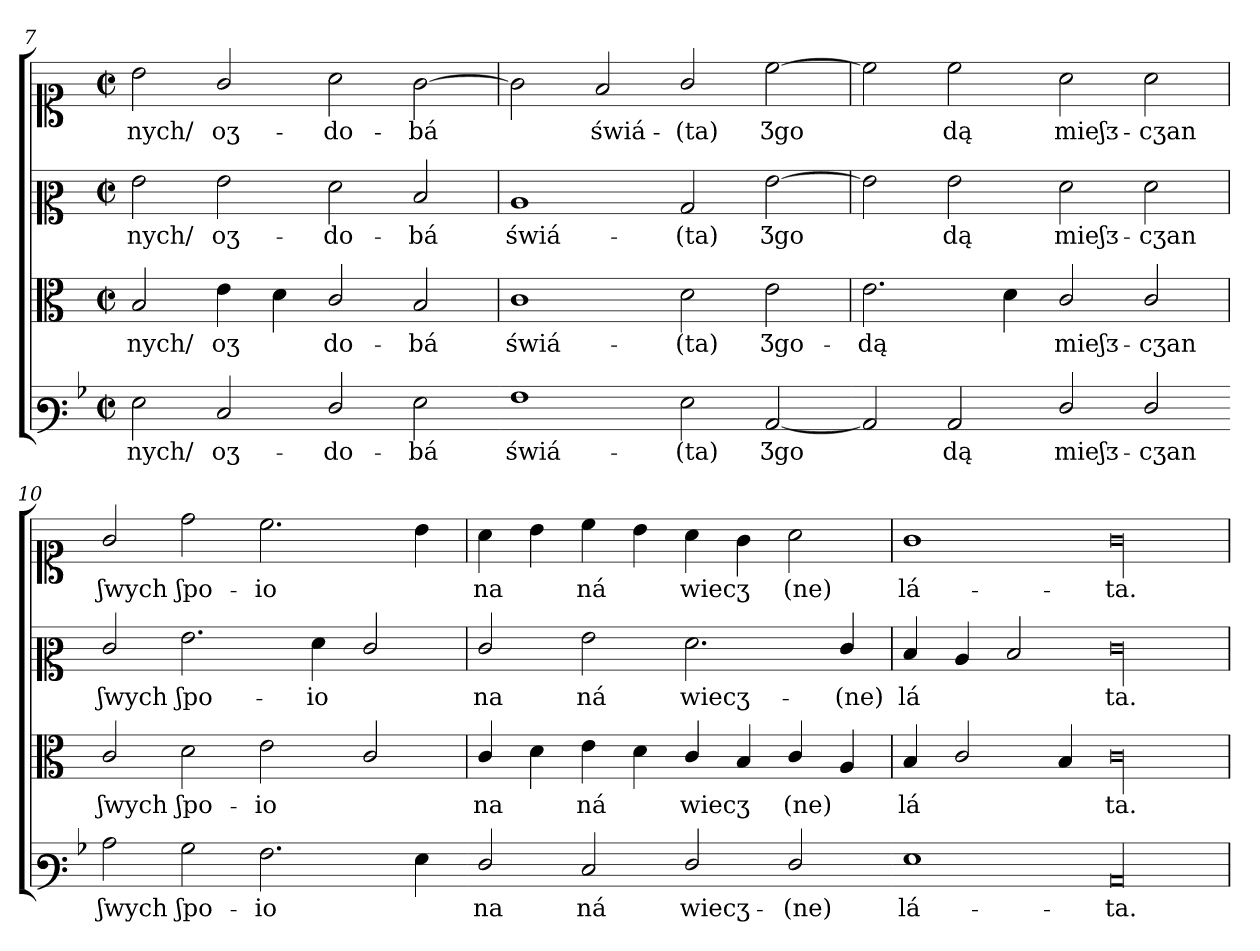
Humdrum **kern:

**kern	**text	**kern	**text	**kern	**text	**kern	**text
*part4	*part4	*part3	*part3	*part2	*part2	*part1	*part1
*staff4	*staff4	*staff3	*staff3	*staff2	*staff2	*staff1	*staff1
*clefF3	*	*clefC3	*	*clefC2	*	*clefC1	*
*k[b-]	*	*k[]	*	*k[]	*	*k[]	*
*M4/2	*	*M4/2	*	*M4/2	*	*M4/2	*
*met(c|)	*	*met(c|)	*	*met(c|)	*	*met(c|)	*
=7	=7	=7	=7	=7	=7	=7	=7
2G	-nych/	2B	-nych/	2g	-nych/	2b	-nych/
2E	oӡ-	4e	oӡ	2g	oӡ-	2g/	oӡ-
.	.	4d	.	.	.	.	.
2F/	-do-	2c/	do-	2f	-do-	2a	-do-
2G	-bá	2B	-bá	2d	-bá	[2g	-bá
=8-	=8	=8	=8	=8	=8	=8	=8
1A	świá-	1c	świá-	1c	świá-	2g]	.
.	.	.	.	.	.	2f	świá-
2G	-(ta)	2d	-(ta)	2B	-(ta)	2g/	-(ta)
[2C	Ӡgo	2e	Ӡgo-	[2g	Ӡgo	[2cc	Ӡgo
=9-	=9	=9	=9	=9	=9	=9	=9
2C]	.	2.e	-dą	2g]	.	2cc]	.
2C	dą	.	.	2g	dą	2cc	dą
.	.	4d	.	.	.	.	.
2F/	mieʃᴣ-	2c/	mieʃᴣ-	2f	mieʃᴣ-	2a	mieʃᴣ-
2F/	-cӡan	2c/	-cӡan	2f	-cӡan	2a	-cӡan
=10-	=10	=10	=10	=10	=10	=10	=10
2c	ʃwych	2c/	ʃwych	2e/	ʃwych	2g/	ʃwych
2B-	ʃpo-	2d	ʃpo-	2.g	ʃpo-	2dd	ʃpo-
2.A	-io	2e	-io	.	.	2.cc	-io
.	.	.	.	4f	-io	.	.
.	.	2c/	.	2e/	.	.	.
4G	.	.	.	.	.	4b	.
=11-	=11	=11	=11	=11	=11	=11	=11
2F/	na	4c/	na	2e/	na	4a	na
.	.	4d	.	.	.	4b	.
2E	ná	4e	ná	2g	ná	4cc	ná
.	.	4d	.	.	.	4b	.
2F/	wiecӡ-	4c/	wiecӡ	2.f	wiecӡ-	4a	wiecӡ
.	.	4B	.	.	.	4g	.
2F/	-(ne)	4c/	(ne)	.	.	2a	(ne)
.	.	4A	.	4e/	-(ne)	.	.
=12-	=12	=12	=12	=12	=12	=12	=12
1G	lá-	4B	lá	4d	lá	1g	lá-
.	.	2c/	.	4c	.	.	.
.	.	.	.	2d	.	.	.
.	.	4B	.	.	.	.	.
!LO:N:vis=00	!	!LO:N:vis=00	!	!LO:N:vis=00	!	!LO:N:vis=00	!
1C/	-ta.	1c	ta.	1e	ta.	1g	-ta.
=	=	=	=	=	=	=	=
*-	*-	*-	*-	*-	*-	*-	*-
